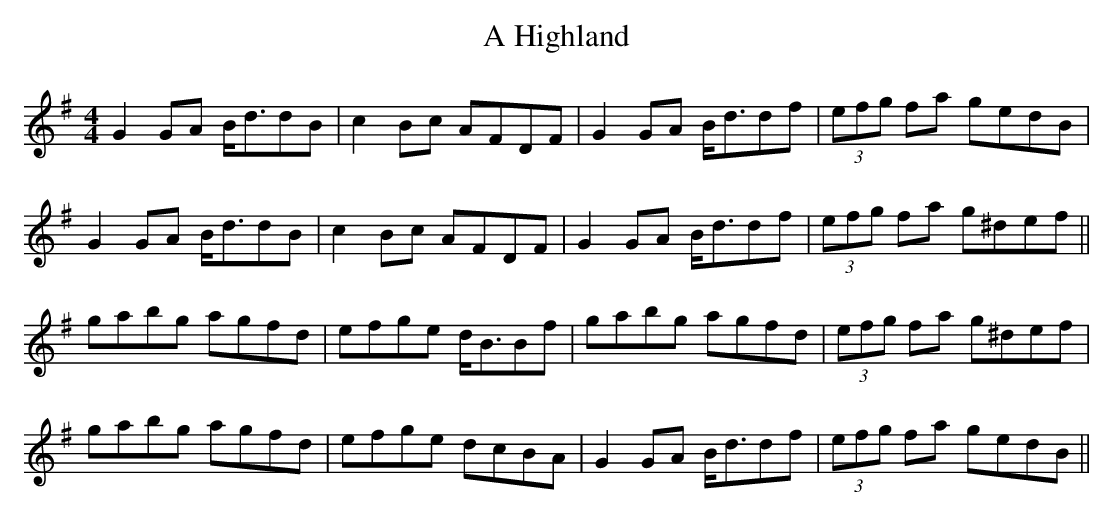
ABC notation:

X:1
T:A Highland
M:4/4
L:1/8
K:G
G2GA B<ddB|c2Bc AFDF|G2GA B<ddf|(3efg fa gedB|
G2GA B<ddB|c2Bc AFDF|G2GA B<ddf|(3efg fa g^def||
gabg agfd|efge d<BBf|gabg agfd|(3efg fa g^def|
gabg agfd|efge dcBA|G2GA B<ddf|(3efg fa gedB||
